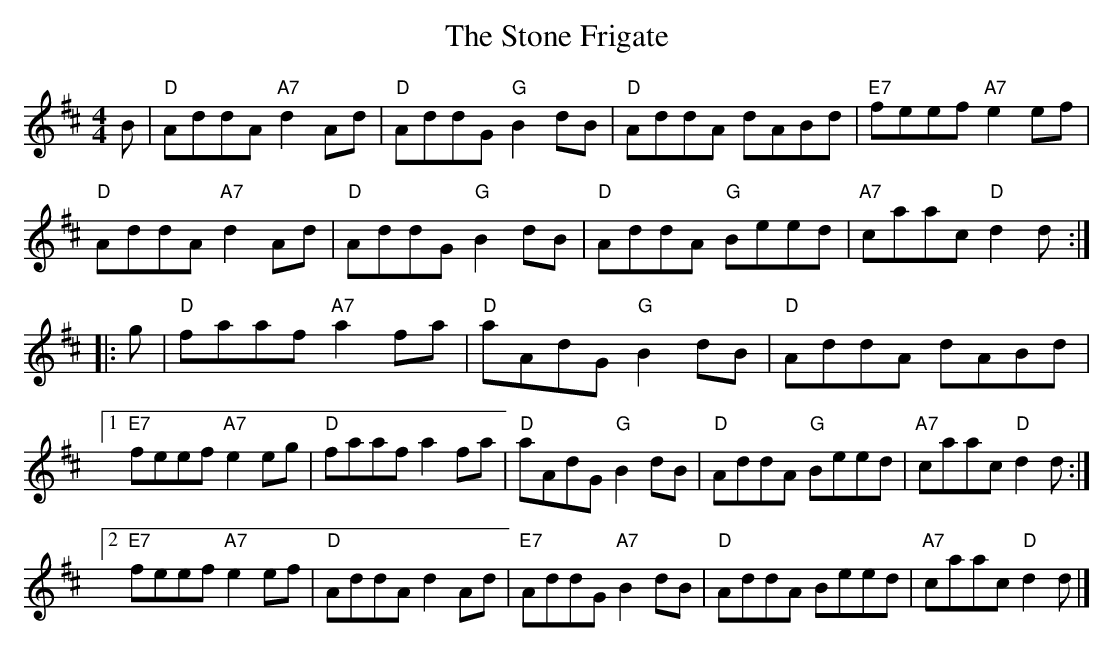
X:1
T:Stone Frigate, The
M:4/4
L:1/8
K:D
B|"D" AddA "A7"d2 Ad|"D" AddG "G" B2dB|"D"AddA dABd|"E7" feef "A7" e2 ef|
"D" AddA "A7" d2 Ad|"D" AddG "G" B2dB|"D" AddA "G" Beed|"A7" caac "D" d2 d:|
|:g|"D" faaf "A7" a2fa|"D" aAdG "G" B2 dB|"D" AddA dABd|
[1"E7"feef "A7" e2 eg|"D" faaf a2fa|"D" aAdG "G" B2 dB|"D" AddA "G" Beed|"A7" caac "D" d2 d:|
[2"E7" feef "A7" e2 ef|"D" AddA d2 Ad|"E7" AddG "A7" B2dB|"D" AddA Beed|"A7" caac "D" d2 d|]
